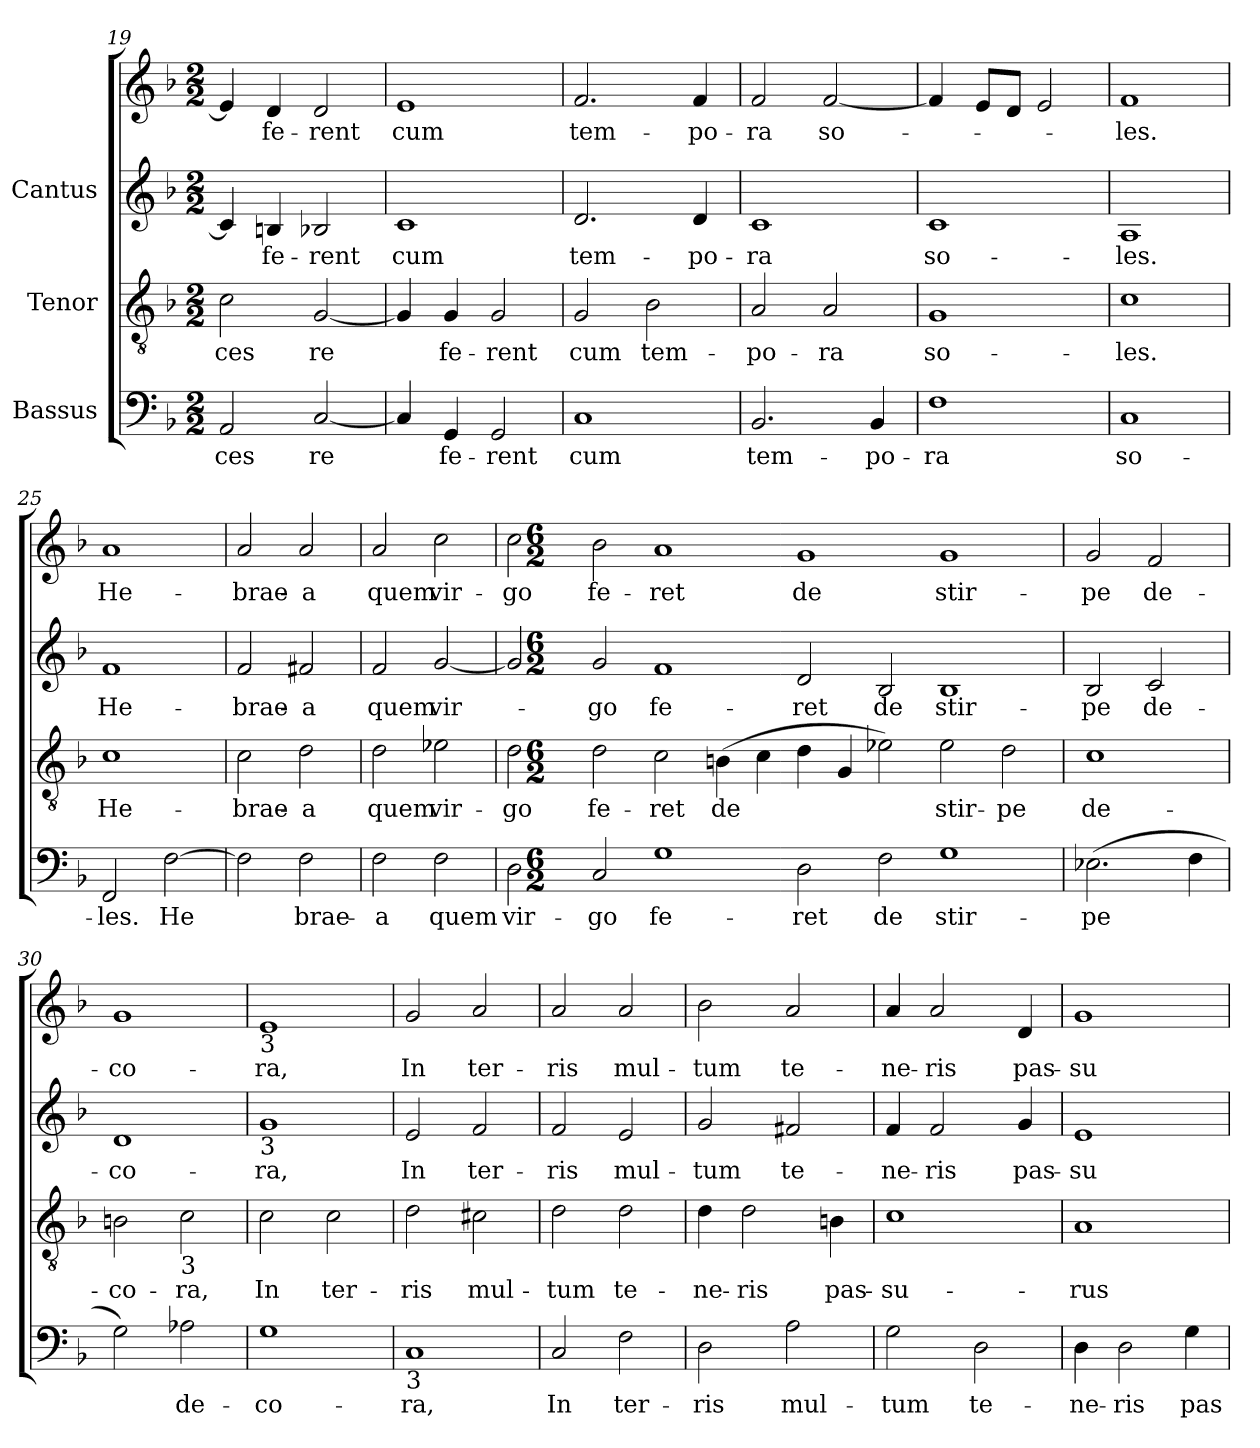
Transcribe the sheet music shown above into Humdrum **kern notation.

**kern	**text	**kern	**text	**kern	**text	**kern	**text
*part3	*part3	*part2	*part2	*part1	*part1	*part1	*part1
*staff4	*staff4	*staff3	*staff3	*staff2	*staff2	*staff1	*staff1
*I"Bassus	*	*I"Tenor	*	*I"Cantus	*	*	*
!!LO:PB:g=z
*clefF4	*	*clefGv2	*	*clefG2	*	*clefG2	*
*k[b-]	*	*k[b-]	*	*k[b-]	*	*k[b-]	*
*F:	*	*F:	*	*F:	*	*F:	*
*M2/2	*	*M2/2	*	*M2/2	*	*M2/2	*
=19	=19	=19	=19	=19	=19	=19	=19
!	!LO:LY:b:cj	!	!LO:LY:b:cj	!	!LO:LY:b:cj	!	!LO:LY:b:cj
2AA/	-ces	2c\	-ces	4c/]	.	4e/]	-
!	!	!	!	!	!LO:LY:b:cj	!	!LO:LY:b:cj
.	.	.	.	4Bn/	fe-	4d/	fe-
!	!LO:LY:b:cj	!	!LO:LY:b:cj	!	!LO:LY:b:cj	!	!LO:LY:b:cj
[<2C/	re-	[<2G/	re-	2B-X/	-rent	2d/	-rent
=20	=20	=20	=20	=20	=20	=20	=20
!	!LO:LY:b:cj	!	!LO:LY:b:cj	!	!LO:LY:b:cj	!	!LO:LY:b:cj
4C/]	-	4G/]	-	1c	cum	1e	cum
!	!LO:LY:b:cj	!	!LO:LY:b:cj	!	!	!	!
4GG/	fe-	4G/	fe-	.	.	.	.
!	!LO:LY:b:cj	!	!LO:LY:b:cj	!	!	!	!
2GG/	-rent	2G/	-rent	.	.	.	.
=21	=21	=21	=21	=21	=21	=21	=21
!	!LO:LY:b:cj	!	!LO:LY:b:cj	!	!LO:LY:b:cj	!	!LO:LY:b:cj
1C	cum	2G/	cum	2.d/	-tem-	2.f/	tem-
!	!	!	!LO:LY:b:cj	!	!	!	!
.	.	2B-\	tem-	.	.	.	.
!	!	!	!	!	!LO:LY:b:cj	!	!LO:LY:b:cj
.	.	.	.	4d/	-po-	4f/	-po-
=22	=22	=22	=22	=22	=22	=22	=22
!	!LO:LY:b:cj	!	!LO:LY:b:cj	!	!LO:LY:b:cj	!	!LO:LY:b:cj
2.BB-/	tem-	2A/	-po-	1c	-ra	2f/	-ra
!	!	!	!LO:LY:b:cj	!	!	!	!LO:LY:b:cj
.	.	2A/	-ra	.	.	[<2f/	so-
!	!LO:LY:b:cj	!	!	!	!	!	!
4BB-/	-po-	.	.	.	.	.	.
=23	=23	=23	=23	=23	=23	=23	=23
!	!LO:LY:b:cj	!	!LO:LY:b:cj	!	!LO:LY:b:cj	!	!
1F	-ra	1G	so-	1c	so-	4f/]	.
.	.	.	.	.	.	8e/L	.
.	.	.	.	.	.	8d/J	.
.	.	.	.	.	.	2e/	.
=24	=24	=24	=24	=24	=24	=24	=24
!	!LO:LY:b:cj	!	!LO:LY:b:cj	!	!LO:LY:b:cj	!	!LO:LY:b:cj
1C	so-	1c	-les.	1A	les.	1f	-les.
=25	=25	=25	=25	=25	=25	=25	=25
!	!LO:LY:b:cj	!	!LO:LY:b:cj	!	!LO:LY:b:cj	!	!LO:LY:b:cj
2FF/	-les.	1c	He-	1f	-He-	1a	He-
!	!LO:LY:b:cj	!	!	!	!	!	!
[>2F\	He-	.	.	.	.	.	.
!!LO:LB:g=z
=26	=26	=26	=26	=26	=26	=26	=26
!	!LO:LY:b:cj	!	!LO:LY:b:cj	!	!LO:LY:b:cj	!	!LO:LY:b:cj
2F\]	-	2c\	-brae-	2f/	brae-	2a/	-brae-
!	!LO:LY:b:cj	!	!LO:LY:b:cj	!	!LO:LY:b:cj	!	!LO:LY:b:cj
2F\	brae-	2d\	-a	2f#X/	-a	2a/	-a
=27	=27	=27	=27	=27	=27	=27	=27
!	!LO:LY:b:cj	!	!LO:LY:b:cj	!	!LO:LY:b:cj	!	!LO:LY:b:cj
2F\	-a	2d\	quem	2f/	-quem	2a/	quem
!	!LO:LY:b:cj	!	!LO:LY:b:cj	!	!LO:LY:b:cj	!	!LO:LY:b:cj
2F\	quem	2e-X\	vir-	[<2g/	vir-	2cc\	vir-
=28	=28	=28	=28	=28	=28	=28	=28
!	!LO:LY:b:cj	!	!LO:LY:b:cj	!	!	!	!LO:LY:b:cj
2D\	vir-	2d\	-go	2g/]	.	2cc\	-go
*M6/2	*	*M6/2	*	*M6/2	*	*M6/2	*
!	!LO:LY:b:cj	!	!LO:LY:b:cj	!	!LO:LY:b:cj	!	!LO:LY:b:cj
2C/	-go	2d\	fe-	2g/	-go	2b-\	fe-
!	!LO:LY:b:cj	!	!LO:LY:b:cj	!	!LO:LY:b:cj	!	!LO:LY:b:cj
1G	fe-	2c\	-ret	1f	fe-	1a	-ret
!	!	!	!LO:LY:b:cj	!	!	!	!
.	.	(>4Bn\	de	.	.	.	.
!	!	!	!LO:LY:b:cj	!	!	!	!
.	.	4c\	.	.	.	.	.
!	!LO:LY:b:cj	!	!LO:LY:b:cj	!	!LO:LY:b:cj	!	!LO:LY:b:cj
2D\	-ret	4d\	.	2d/	-ret	1g	de
!	!	!	!LO:LY:b:cj	!	!	!	!
.	.	4G/	.	.	.	.	.
!	!LO:LY:b:cj	!	!LO:LY:b:cj	!	!LO:LY:b:cj	!	!
2F\	de	2e-X\)	.	2B-/	de	.	.
!	!LO:LY:b:cj	!	!LO:LY:b:cj	!	!LO:LY:b:cj	!	!LO:LY:b:cj
1G	stir-	2e-\	stir-	1B-	stir-	1g	stir-
!	!	!	!LO:LY:b:cj	!	!	!	!
.	.	2d\	-pe	.	.	.	.
!!LO:LB:g=z
=29	=29	=29	=29	=29	=29	=29	=29
!	!LO:LY:b:cj	!	!LO:LY:b:cj	!	!LO:LY:b:cj	!	!LO:LY:b:cj
(>2.E-X\	-pe	1c	de-	2B-/	-pe	2g/	-pe
!	!	!	!	!	!LO:LY:b:cj	!	!LO:LY:b:cj
.	.	.	.	2c/	de-	2f/	de-
!	!LO:LY:b:cj	!	!	!	!	!	!
4F\	.	.	.	.	.	.	.
!!LO:PB:g=z
=30	=30	=30	=30	=30	=30	=30	=30
!	!LO:LY:b:cj	!	!LO:LY:b:cj	!	!LO:LY:b:cj	!	!LO:LY:b:cj
2G\)	.	2Bn\	-co-	1d	-co-	1g	-co-
!	!	!LO:TX:b:t=3	!	!	!	!	!
!	!LO:LY:b:cj	!	!LO:LY:b:cj	!	!	!	!
2A-X\	de-	2c\	-ra,	.	.	.	.
!!LO:LB:g=z
=31	=31	=31	=31	=31	=31	=31	=31
*	*	*	*	*	*	*MM252	*
!	!	!	!	!	!	!LO:TX:b:t=3	!
!	!	!	!	!LO:TX:b:t=3	!	!	!
!	!LO:LY:b:cj	!	!LO:LY:b:cj	!	!LO:LY:b:cj	!	!LO:LY:b:cj
1G	-co-	2c\	In	1g	ra,	1e	-ra,
!	!	!	!LO:LY:b:cj	!	!	!	!
.	.	2c\	ter-	.	.	.	.
!!LO:LB:g=z
=32	=32	=32	=32	=32	=32	=32	=32
!LO:TX:b:t=3	!	!	!	!	!	!	!
!	!LO:LY:b:cj	!	!LO:LY:b:cj	!	!LO:LY:b:cj	!	!LO:LY:b:cj
1C	-ra,	2d\	-ris	2e/	-In	2g/	In
!	!	!	!LO:LY:b:cj	!	!LO:LY:b:cj	!	!LO:LY:b:cj
.	.	2c#X\	mul-	2f/	ter-	2a/	ter-
!!LO:PB:g=z
=33	=33	=33	=33	=33	=33	=33	=33
!	!LO:LY:b:cj	!	!LO:LY:b:cj	!	!LO:LY:b:cj	!	!LO:LY:b:cj
2C/	In	2d\	-tum	2f/	-ris	2a/	-ris
!	!LO:LY:b:cj	!	!LO:LY:b:cj	!	!LO:LY:b:cj	!	!LO:LY:b:cj
2F\	ter-	2d\	te-	2e/	mul-	2a/	mul-
!!LO:LB:g=z
=34	=34	=34	=34	=34	=34	=34	=34
!	!LO:LY:b:cj	!	!LO:LY:b:cj	!	!LO:LY:b:cj	!	!LO:LY:b:cj
2D\	-ris	4d\	-ne-	2g/	-tum	2b-\	-tum
!	!	!	!LO:LY:b:cj	!	!	!	!
.	.	2d\	-ris	.	.	.	.
!	!LO:LY:b:cj	!	!	!	!LO:LY:b:cj	!	!LO:LY:b:cj
2A\	mul-	.	.	2f#X/	te-	2a/	te-
!	!	!	!LO:LY:b:cj	!	!	!	!
.	.	4Bn\	pas-	.	.	.	.
!!LO:LB:g=z
=35	=35	=35	=35	=35	=35	=35	=35
!	!LO:LY:b:cj	!	!LO:LY:b:cj	!	!LO:LY:b:cj	!	!LO:LY:b:cj
2G\	-tum	1c	-su-	4f/	-ne-	4a/	-ne-
!	!	!	!	!	!LO:LY:b:cj	!	!LO:LY:b:cj
.	.	.	.	2f/	-ris	2a/	-ris
!	!LO:LY:b:cj	!	!	!	!	!	!
2D\	te-	.	.	.	.	.	.
!	!	!	!	!	!LO:LY:b:cj	!	!LO:LY:b:cj
.	.	.	.	4g/	pas-	4d/	pas-
!!LO:PB:g=z
=36	=36	=36	=36	=36	=36	=36	=36
!	!LO:LY:b:cj	!	!LO:LY:b:cj	!	!LO:LY:b:cj	!	!LO:LY:b:cj
4D\	-ne-	1A	-rus	1e	-su-	1g	-su-
!	!LO:LY:b:cj	!	!	!	!	!	!
2D\	-ris	.	.	.	.	.	.
!	!LO:LY:b:cj	!	!	!	!	!	!
4G\	pas-	.	.	.	.	.	.
=	=	=	=	=	=	=	=
*-	*-	*-	*-	*-	*-	*-	*-
